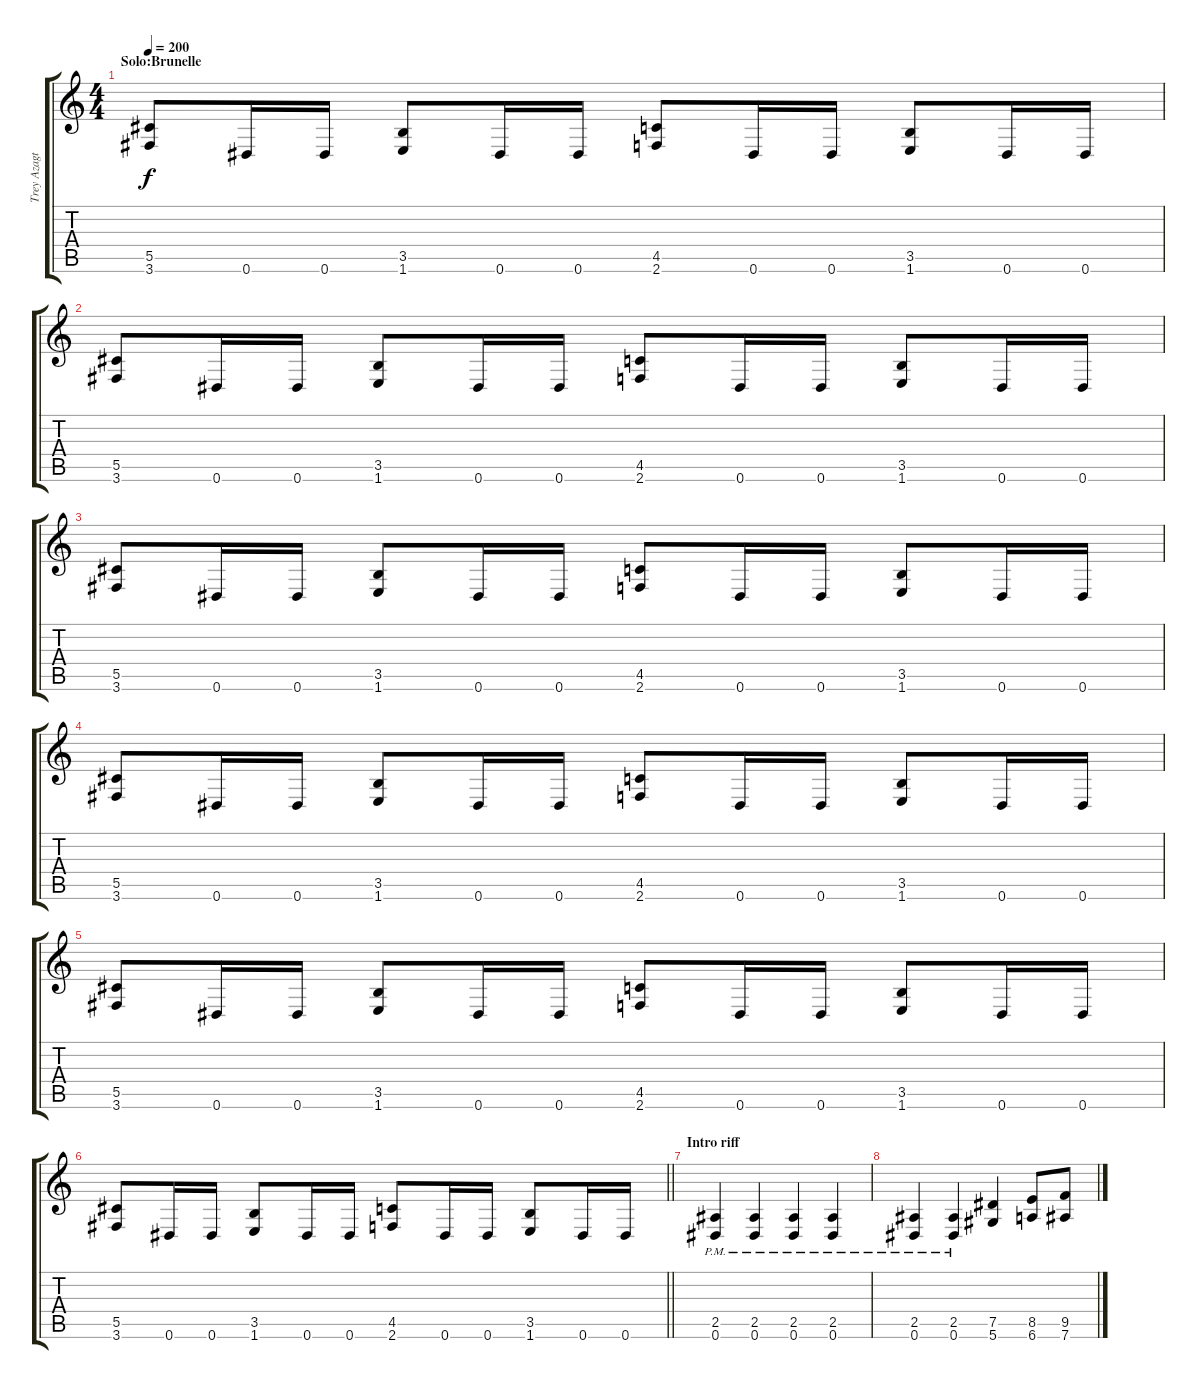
\track ("Trey Azagthoth" "Trey Azagt") {instrument overdrivenguitar}
\staff {score tabs}
\tuning (Eb4 Bb3 Gb3 Db3 Ab2 Eb2) {hide}
\ts (4 4)
\section ("" "Solo:Brunelle")
\tempo 200
\clef g2
\ks c
(5.5 3.6).8{dy f} 0.6.16 0.6.16 (3.5 1.6).8 0.6.16 0.6.16 (4.5 2.6).8 0.6.16 0.6.16 (3.5 1.6).8 0.6.16 0.6.16 |
(5.5 3.6).8 0.6.16 0.6.16 (3.5 1.6).8 0.6.16 0.6.16 (4.5 2.6).8 0.6.16 0.6.16 (3.5 1.6).8 0.6.16 0.6.16 |
(5.5 3.6).8 0.6.16 0.6.16 (3.5 1.6).8 0.6.16 0.6.16 (4.5 2.6).8 0.6.16 0.6.16 (3.5 1.6).8 0.6.16 0.6.16 |
(5.5 3.6).8 0.6.16 0.6.16 (3.5 1.6).8 0.6.16 0.6.16 (4.5 2.6).8 0.6.16 0.6.16 (3.5 1.6).8 0.6.16 0.6.16 |
(5.5 3.6).8 0.6.16 0.6.16 (3.5 1.6).8 0.6.16 0.6.16 (4.5 2.6).8 0.6.16 0.6.16 (3.5 1.6).8 0.6.16 0.6.16 |
\barLineRight lightlight
(5.5 3.6).8 0.6.16 0.6.16 (3.5 1.6).8 0.6.16 0.6.16 (4.5 2.6).8 0.6.16 0.6.16 (3.5 1.6).8 0.6.16 0.6.16 |
\section ("" "Intro riff")
(2.5{pm} 0.6{pm}).4 (2.5{pm} 0.6{pm}).4 (2.5{pm} 0.6{pm}).4 (2.5{pm} 0.6{pm}).4 |
(2.5{pm} 0.6{pm}).4 (2.5{pm} 0.6{pm}).4 (7.5 5.6).4 (8.5 6.6).8 (9.5 7.6).8
